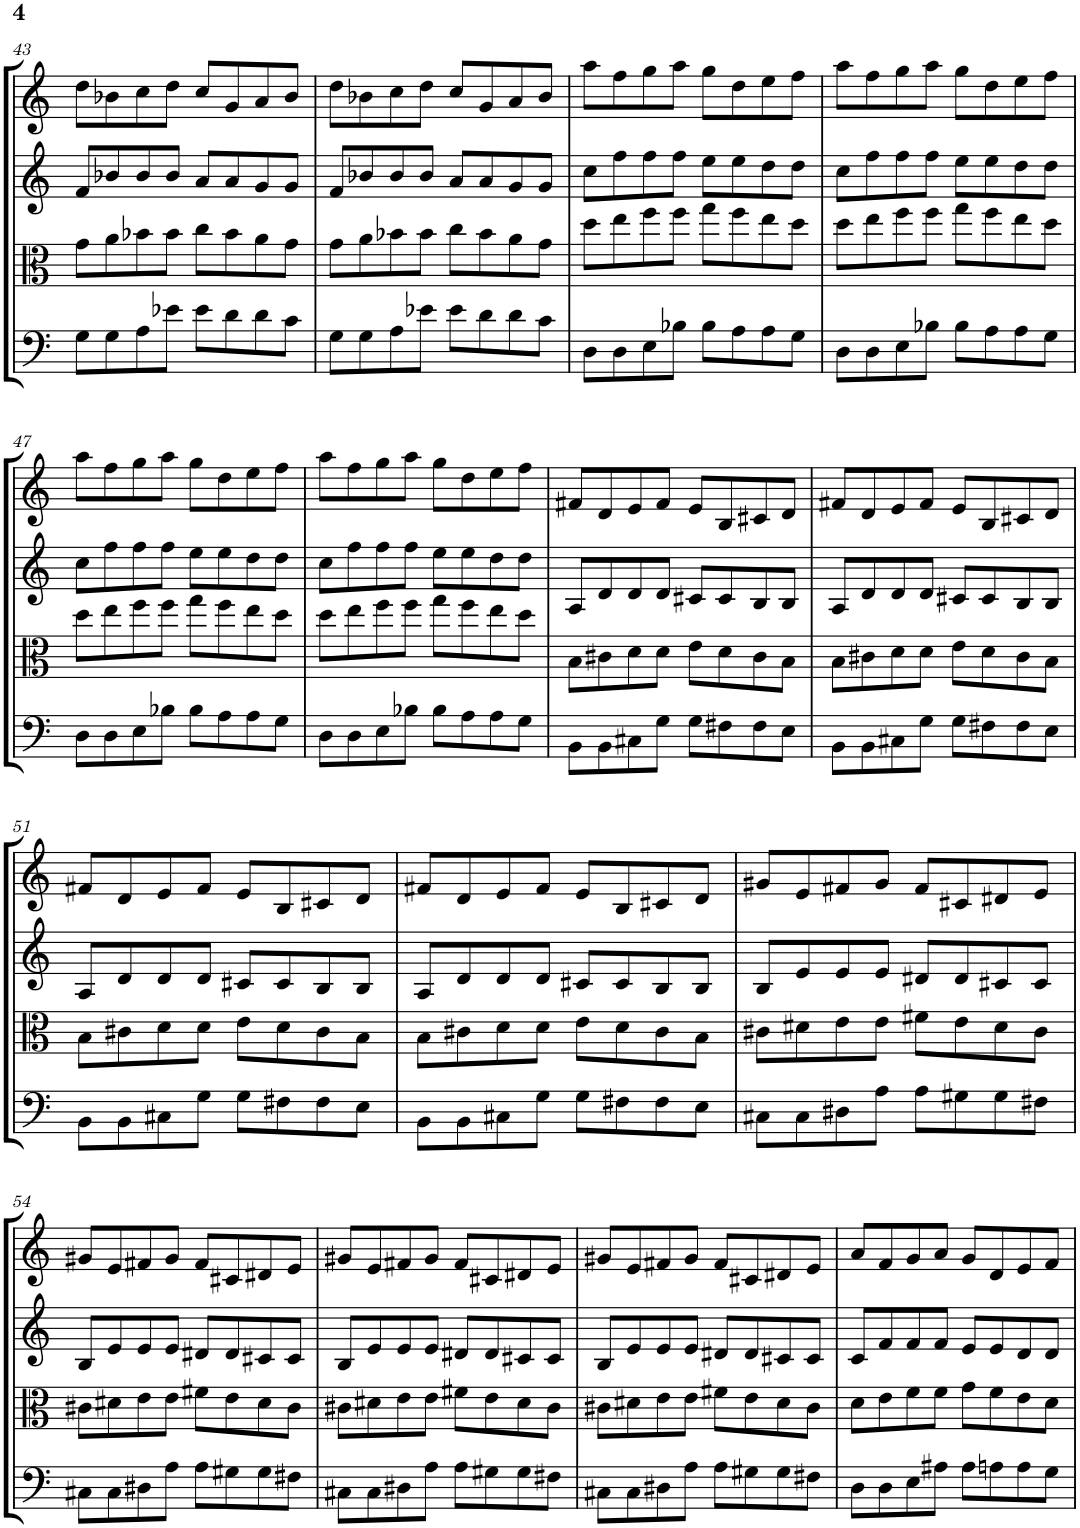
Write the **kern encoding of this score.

**kern	**kern	**kern	**kern
*part4	*part3	*part2	*part1
*staff4	*staff3	*staff2	*staff1
*I"Violoncello	*I"Viola	*I"Violin II	*I"Violin I
*I'Vc	*I'Vla	*I'Vln	*I'Vln
!!LO:PB:g=z
*clefF4	*clefC3	*clefG2	*clefG2
*k[]	*k[]	*k[]	*k[]
*M4/4	*M4/4	*M4/4	*M4/4
=43	=43	=43	=43
8G\L	8g\L	8f/L	8dd\L
8G\	8a\	8b-X/	8b-X\
8A\	8b-X\	8b-/	8cc\
8e-X\J	8b-\J	8b-/J	8dd\J
8e-\L	8cc\L	8a/L	8cc/L
8d\	8b-\	8a/	8g/
8d\	8a\	8g/	8a/
8c\J	8g\J	8g/J	8b-/J
=44	=44	=44	=44
8G\L	8g\L	8f/L	8dd\L
8G\	8a\	8b-X/	8b-X\
8A\	8b-X\	8b-/	8cc\
8e-X\J	8b-\J	8b-/J	8dd\J
8e-\L	8cc\L	8a/L	8cc/L
8d\	8b-\	8a/	8g/
8d\	8a\	8g/	8a/
8c\J	8g\J	8g/J	8b-/J
=45	=45	=45	=45
8D\L	8dd\L	8cc\L	8aa\L
8D\	8ee\	8ff\	8ff\
8E\	8ff\	8ff\	8gg\
8B-X\J	8ff\J	8ff\J	8aa\J
8B-\L	8gg\L	8ee\L	8gg\L
8A\	8ff\	8ee\	8dd\
8A\	8ee\	8dd\	8ee\
8G\J	8dd\J	8dd\J	8ff\J
=46	=46	=46	=46
8D\L	8dd\L	8cc\L	8aa\L
8D\	8ee\	8ff\	8ff\
8E\	8ff\	8ff\	8gg\
8B-X\J	8ff\J	8ff\J	8aa\J
8B-\L	8gg\L	8ee\L	8gg\L
8A\	8ff\	8ee\	8dd\
8A\	8ee\	8dd\	8ee\
8G\J	8dd\J	8dd\J	8ff\J
!!LO:LB:g=z
=47	=47	=47	=47
8D\L	8dd\L	8cc\L	8aa\L
8D\	8ee\	8ff\	8ff\
8E\	8ff\	8ff\	8gg\
8B-X\J	8ff\J	8ff\J	8aa\J
8B-\L	8gg\L	8ee\L	8gg\L
8A\	8ff\	8ee\	8dd\
8A\	8ee\	8dd\	8ee\
8G\J	8dd\J	8dd\J	8ff\J
=48	=48	=48	=48
8D\L	8dd\L	8cc\L	8aa\L
8D\	8ee\	8ff\	8ff\
8E\	8ff\	8ff\	8gg\
8B-X\J	8ff\J	8ff\J	8aa\J
8B-\L	8gg\L	8ee\L	8gg\L
8A\	8ff\	8ee\	8dd\
8A\	8ee\	8dd\	8ee\
8G\J	8dd\J	8dd\J	8ff\J
=49	=49	=49	=49
8BB\L	8B\L	8A/L	8f#X/L
8BB\	8c#X\	8d/	8d/
8C#X\	8d\	8d/	8e/
8G\J	8d\J	8d/J	8f#/J
8G\L	8e\L	8c#X/L	8e/L
8F#X\	8d\	8c#/	8B/
8F#\	8c#\	8B/	8c#X/
8E\J	8B\J	8B/J	8d/J
=50	=50	=50	=50
8BB\L	8B\L	8A/L	8f#X/L
8BB\	8c#X\	8d/	8d/
8C#X\	8d\	8d/	8e/
8G\J	8d\J	8d/J	8f#/J
8G\L	8e\L	8c#X/L	8e/L
8F#X\	8d\	8c#/	8B/
8F#\	8c#\	8B/	8c#X/
8E\J	8B\J	8B/J	8d/J
!!LO:LB:g=z
=51	=51	=51	=51
8BB\L	8B\L	8A/L	8f#X/L
8BB\	8c#X\	8d/	8d/
8C#X\	8d\	8d/	8e/
8G\J	8d\J	8d/J	8f#/J
8G\L	8e\L	8c#X/L	8e/L
8F#X\	8d\	8c#/	8B/
8F#\	8c#\	8B/	8c#X/
8E\J	8B\J	8B/J	8d/J
=52	=52	=52	=52
8BB\L	8B\L	8A/L	8f#X/L
8BB\	8c#X\	8d/	8d/
8C#X\	8d\	8d/	8e/
8G\J	8d\J	8d/J	8f#/J
8G\L	8e\L	8c#X/L	8e/L
8F#X\	8d\	8c#/	8B/
8F#\	8c#\	8B/	8c#X/
8E\J	8B\J	8B/J	8d/J
=53	=53	=53	=53
8C#X\L	8c#X\L	8B/L	8g#X/L
8C#\	8d#X\	8e/	8e/
8D#X\	8e\	8e/	8f#X/
8A\J	8e\J	8e/J	8g#/J
8A\L	8f#X\L	8d#X/L	8f#/L
8G#X\	8e\	8d#/	8c#X/
8G#\	8d#\	8c#X/	8d#X/
8F#X\J	8c#\J	8c#/J	8e/J
!!LO:LB:g=z
=54	=54	=54	=54
8C#X\L	8c#X\L	8B/L	8g#X/L
8C#\	8d#X\	8e/	8e/
8D#X\	8e\	8e/	8f#X/
8A\J	8e\J	8e/J	8g#/J
8A\L	8f#X\L	8d#X/L	8f#/L
8G#X\	8e\	8d#/	8c#X/
8G#\	8d#\	8c#X/	8d#X/
8F#X\J	8c#\J	8c#/J	8e/J
=55	=55	=55	=55
8C#X\L	8c#X\L	8B/L	8g#X/L
8C#\	8d#X\	8e/	8e/
8D#X\	8e\	8e/	8f#X/
8A\J	8e\J	8e/J	8g#/J
8A\L	8f#X\L	8d#X/L	8f#/L
8G#X\	8e\	8d#/	8c#X/
8G#\	8d#\	8c#X/	8d#X/
8F#X\J	8c#\J	8c#/J	8e/J
=56	=56	=56	=56
8C#X\L	8c#X\L	8B/L	8g#X/L
8C#\	8d#X\	8e/	8e/
8D#X\	8e\	8e/	8f#X/
8A\J	8e\J	8e/J	8g#/J
8A\L	8f#X\L	8d#X/L	8f#/L
8G#X\	8e\	8d#/	8c#X/
8G#\	8d#\	8c#X/	8d#X/
8F#X\J	8c#\J	8c#/J	8e/J
=57	=57	=57	=57
8D\L	8d\L	8c/L	8a/L
8D\	8e\	8f/	8f/
8E\	8f\	8f/	8g/
8A#X\J	8f\J	8f/J	8a/J
8A#\L	8g\L	8e/L	8g/L
8An\	8f\	8e/	8d/
8A\	8e\	8d/	8e/
8G\J	8d\J	8d/J	8f/J
=	=	=	=
*-	*-	*-	*-
